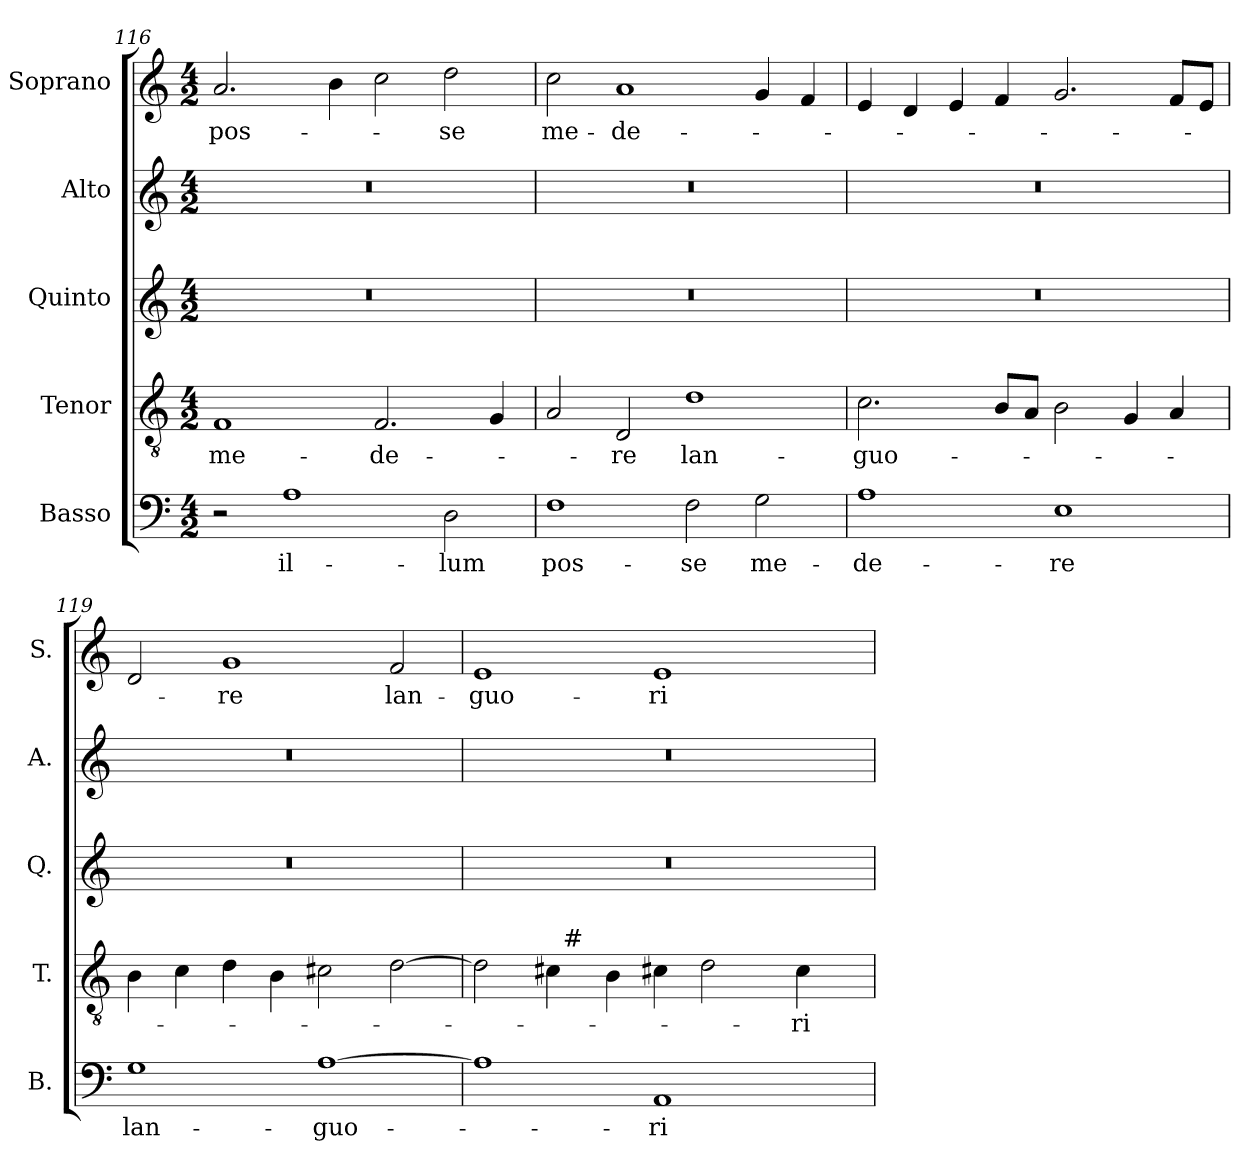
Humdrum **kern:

**kern	**text	**kern	**text	**kern	**kern	**kern	**text
*part5	*part5	*part4	*part4	*part3	*part2	*part1	*part1
*staff5	*staff5	*staff4	*staff4	*staff3	*staff2	*staff1	*staff1
*I"Basso	*	*I"Tenor	*	*I"Quinto	*I"Alto	*I"Soprano	*
*I'B.	*	*I'T.	*	*I'Q.	*I'A.	*I'S.	*
!!LO:LB:g=z
*clefF4	*	*clefGv2	*	*clefG2	*clefG2	*clefG2	*
*	*	*ITrd7c12	*	*	*	*	*
*k[]	*	*k[]	*	*k[]	*k[]	*k[]	*
*C:	*	*C:	*	*C:	*C:	*C:	*
*M4/2	*	*M4/2	*	*M4/2	*M4/2	*M4/2	*
=116	=116	=116	=116	=116	=116	=116	=116
!	!	!	!LO:LY:b:color=#000000	!LO:N:vis=1	!LO:N:vis=1	!	!
!	!	!	!	!	!	!	!LO:LY:b:color=#000000
2r	.	1FFi	me-	0r	0r	2.ai/	pos-
!	!LO:LY:b:color=#000000	!	!	!	!	!	!
1Ai	il-	.	.	.	.	.	.
.	.	.	.	.	.	4bi\	.
!	!	!	!LO:LY:b:color=#000000	!	!	!	!
.	.	2.FFi/	-de-	.	.	2cci\	.
!	!LO:LY:b:color=#000000	!	!	!	!	!	!
!	!	!	!	!	!	!	!LO:LY:b:color=#000000
2Di\	-lum	.	.	.	.	2ddi\	-se
.	.	4GGi/	.	.	.	.	.
=117	=117	=117	=117	=117	=117	=117	=117
!	!LO:LY:b:color=#000000	!	!	!LO:N:vis=1	!LO:N:vis=1	!	!
!	!	!	!	!	!	!	!LO:LY:b:color=#000000
1Fi	pos-	2AAi/	.	0r	0r	2cci\	me-
!	!	!	!LO:LY:b:color=#000000	!	!	!	!
!	!	!	!	!	!	!	!LO:LY:b:color=#000000
.	.	2DDi/	-re	.	.	1ai	-de-
!	!LO:LY:b:color=#000000	!	!	!	!	!	!
!	!	!	!LO:LY:b:color=#000000	!	!	!	!
2Fi\	-se	1Di	lan-	.	.	.	.
!	!LO:LY:b:color=#000000	!	!	!	!	!	!
2Gi\	me-	.	.	.	.	4gi/	.
.	.	.	.	.	.	4fi/	.
=118	=118	=118	=118	=118	=118	=118	=118
!	!LO:LY:b:color=#000000	!	!	!	!	!	!
!	!	!	!LO:LY:b:color=#000000	!LO:N:vis=1	!LO:N:vis=1	!	!
1Ai	-de-	2.Ci\	-guo-	0r	0r	4ei/	.
.	.	.	.	.	.	4di/	.
.	.	.	.	.	.	4ei/	.
.	.	8BBi/L	.	.	.	4fi/	.
.	.	8AAi/J	.	.	.	.	.
!	!LO:LY:b:color=#000000	!	!	!	!	!	!
1Ei	-re	2BBi\	.	.	.	2.gi/	.
.	.	4GGi/	.	.	.	.	.
.	.	4AAi/	.	.	.	8fi/L	.
.	.	.	.	.	.	8ei/J	.
=119	=119	=119	=119	=119	=119	=119	=119
!	!LO:LY:b:color=#000000	!	!	!LO:N:vis=1	!LO:N:vis=1	!	!
1Gi	lan-	4BBi\	.	0r	0r	2di/	.
.	.	4Ci\	.	.	.	.	.
!	!	!	!	!	!	!	!LO:LY:b:color=#000000
.	.	4Di\	.	.	.	1gi	-re
.	.	4BBi\	.	.	.	.	.
!	!LO:LY:b:color=#000000	!	!	!	!	!	!
[1Ai	-guo-	2C#Xi\	.	.	.	.	.
!	!	!	!	!	!	!	!LO:LY:b:color=#000000
.	.	[2Di\	.	.	.	2fi/	lan-
=120	=120	=120	=120	=120	=120	=120	=120
!	!	!	!	!LO:N:vis=1	!LO:N:vis=1	!	!
!	!	!	!	!	!	!	!LO:LY:b:color=#000000
*	*	*^	*	*	*	*	*
1Ai]	.	2Di\]	2ryy	.	0r	0r	1ei	-guo-
.	.	4C#i\	32ryy	.	.	.	.	.
.	.	.	256ryy	.	.	.	.	.
!	!	!	!LO:TX:a:t=#	!	!	!	!	!
.	.	.	1ryy	.	.	.	.	.
.	.	4BBi\	.	.	.	.	.	.
!	!LO:LY:b:color=#000000	!	!	!	!	!	!	!
!	!	!	!	!	!	!	!	!LO:LY:b:color=#000000
1AAi	-ri-	4C#Xi\	.	.	.	.	1ei	-ri-
.	.	2Di\	.	.	.	.	.	.
.	.	.	4ryy	.	.	.	.	.
!	!	!	!	!LO:LY:b:color=#000000	!	!	!	!
.	.	4C#i\	.	-ri-	.	.	.	.
.	.	.	8ryy	.	.	.	.	.
.	.	.	16ryy	.	.	.	.	.
.	.	.	64..ryy	.	.	.	.	.
*	*	*v	*v	*	*	*	*	*
=	=	=	=	=	=	=	=
*-	*-	*-	*-	*-	*-	*-	*-
